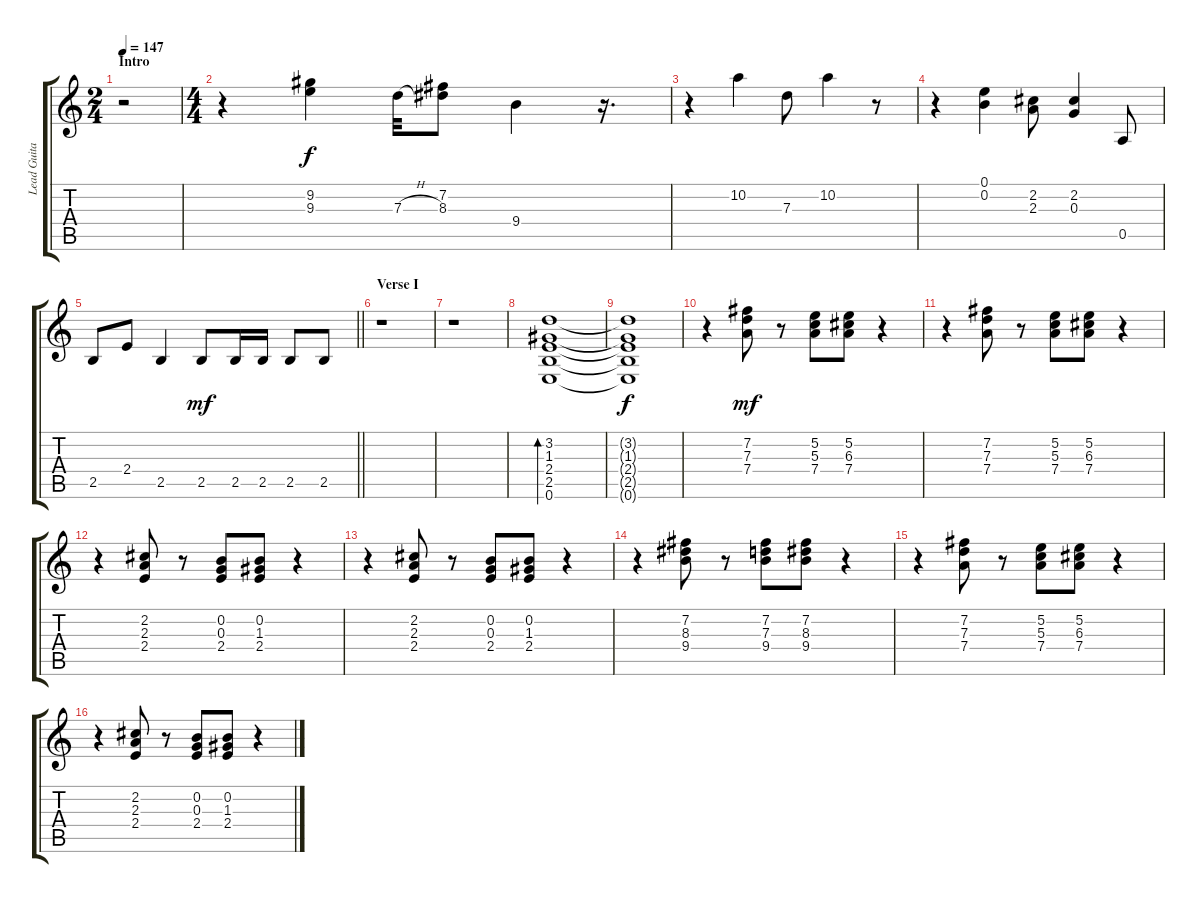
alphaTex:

\track ("Lead Guitar" "Lead Guita") {instrument electricguitarclean}
\staff {score tabs}
\tuning (E4 B3 G3 D3 A2 E2) {hide}
\ts (2 4)
\section ("" "Intro")
\tempo 147
\clef g2
\ks c
r.2{dy f instrument electricguitarclean} |
\ts (4 4)
r.4 (9.2 9.3).4 7.3{h}.32 (7.2 8.3).8 9.4.4 r.16{d} |
r.4 10.2.4 7.3.8 10.2.4 r.8 |
r.4 (0.1 0.2).4 (2.2 2.3).8 (2.2 0.3).4 0.5.8 |
\barLineRight lightlight
2.5.8 2.4.8 2.5.4 2.5.8{dy mf} 2.5.16 2.5.16 2.5.8 2.5.8 |
\section ("" "Verse I")
r.1 |
r.1 |
(3.2 1.3 2.4 2.5 0.6).1{bd 30} |
(3.2{t} 1.3{t} 2.4{t} 2.5{t} 0.6{t}).1{dy f} |
r.4 (7.2 7.3 7.4).8{dy mf} r.8 (5.2 5.3 7.4).8 (5.2 6.3 7.4).8 r.4 |
r.4 (7.2 7.3 7.4).8 r.8 (5.2 5.3 7.4).8 (5.2 6.3 7.4).8 r.4 |
r.4 (2.2 2.3 2.4).8 r.8 (0.2 0.3 2.4).8 (0.2 1.3 2.4).8 r.4 |
r.4 (2.2 2.3 2.4).8 r.8 (0.2 0.3 2.4).8 (0.2 1.3 2.4).8 r.4 |
r.4 (7.2 8.3 9.4).8 r.8 (7.2 7.3 9.4).8 (7.2 8.3 9.4).8 r.4 |
r.4 (7.2 7.3 7.4).8 r.8 (5.2 5.3 7.4).8 (5.2 6.3 7.4).8 r.4 |
r.4 (2.2 2.3 2.4).8 r.8 (0.2 0.3 2.4).8 (0.2 1.3 2.4).8 r.4
